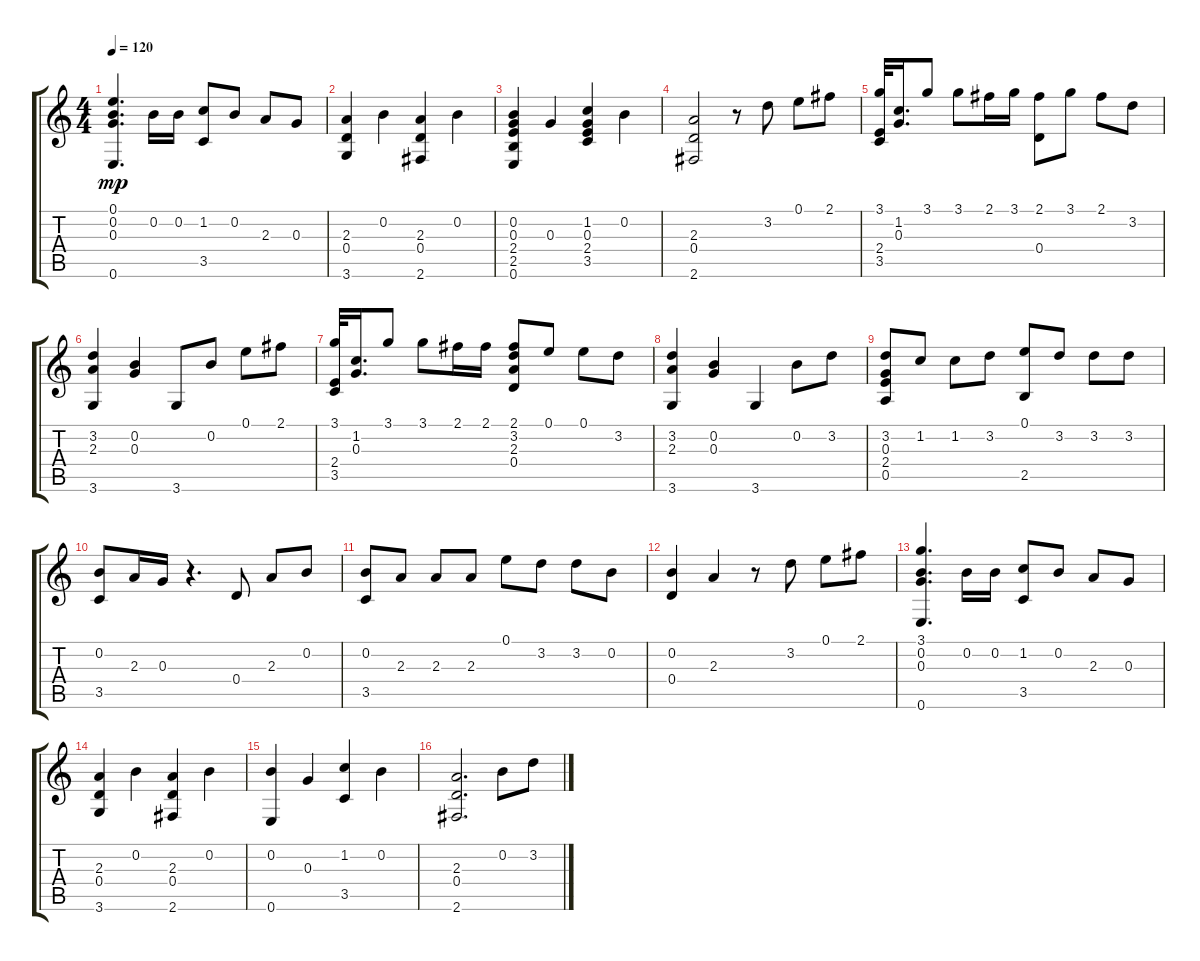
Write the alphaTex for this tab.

\track "" {instrument acousticguitarsteel}
\staff {score tabs}
\tuning (E4 B3 G3 D3 A2 E2) {hide}
\ts (4 4)
\tempo 120
\clef g2
\ks c
(0.1 0.2 0.3 0.6).4{d dy mp} 0.2.16 0.2.16 (1.2 3.5).8 0.2.8 2.3.8 0.3.8 |
(2.3 0.4 3.6).4 0.2.4 (2.3 0.4 2.6).4 0.2.4 |
(0.2 0.3 2.4 2.5 0.6).4 0.3.4 (1.2 0.3 2.4 3.5).4 0.2.4 |
(2.3 0.4 2.6).2 r.8 3.2.8 0.1.8 2.1.8 |
(3.1 2.4 3.5).32 (1.2 0.3).16{d} 3.1.8 3.1.8 2.1.16 3.1.16 (2.1 0.4).8 3.1.8 2.1.8 3.2.8 |
(3.2 2.3 3.6).4 (0.2 0.3).4 3.6.8 0.2.8 0.1.8 2.1.8 |
(3.1 2.4 3.5).32 (1.2 0.3).16{d} 3.1.8 3.1.8 2.1.16 2.1.16 (2.1 3.2 2.3 0.4).8 0.1.8 0.1.8 3.2.8 |
(3.2 2.3 3.6).4 (0.2 0.3).4 3.6.4 0.2.8 3.2.8 |
(3.2 0.3 2.4 0.5).8 1.2.8 1.2.8 3.2.8 (0.1 2.5).8 3.2.8 3.2.8 3.2.8 |
(0.2 3.5).8 2.3.16 0.3.16 r.4{d} 0.4.8 2.3.8 0.2.8 |
(0.2 3.5).8 2.3.8 2.3.8 2.3.8 0.1.8 3.2.8 3.2.8 0.2.8 |
(0.2 0.4).4 2.3.4 r.8 3.2.8 0.1.8 2.1.8 |
(3.1 0.2 0.3 0.6).4{d} 0.2.16 0.2.16 (1.2 3.5).8 0.2.8 2.3.8 0.3.8 |
(2.3 0.4 3.6).4 0.2.4 (2.3 0.4 2.6).4 0.2.4 |
(0.2 0.6).4 0.3.4 (1.2 3.5).4 0.2.4 |
(2.3 0.4 2.6).2{d} 0.2.8 3.2.8
